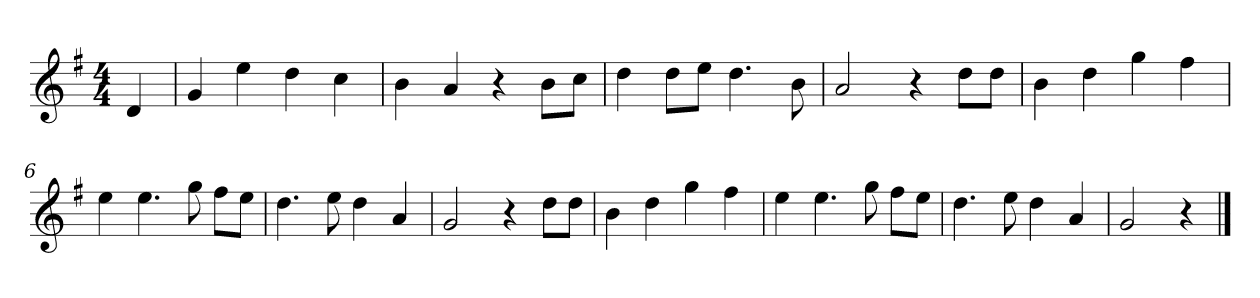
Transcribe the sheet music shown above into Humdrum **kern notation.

**kern
*part1
*staff1
*k[f#]
*M4/4
*MM120
=
4d
=1
4g
4ee
4dd
4cc
=2
4b
4a
4r
8bL
8ccJ
=3
4dd
8ddL
8eeJ
4.dd
8b
=4
2a
4r
8ddL
8ddJ
=5
4b
4dd
4gg
4ff#
=6
4ee
4.ee
8gg
8ff#L
8eeJ
=7
4.dd
8ee
4dd
4a
=8
2g
4r
8ddL
8ddJ
=9
4b
4dd
4gg
4ff#
=10
4ee
4.ee
8gg
8ff#L
8eeJ
=11
4.dd
8ee
4dd
4a
=12
2g
4r
==
*-
